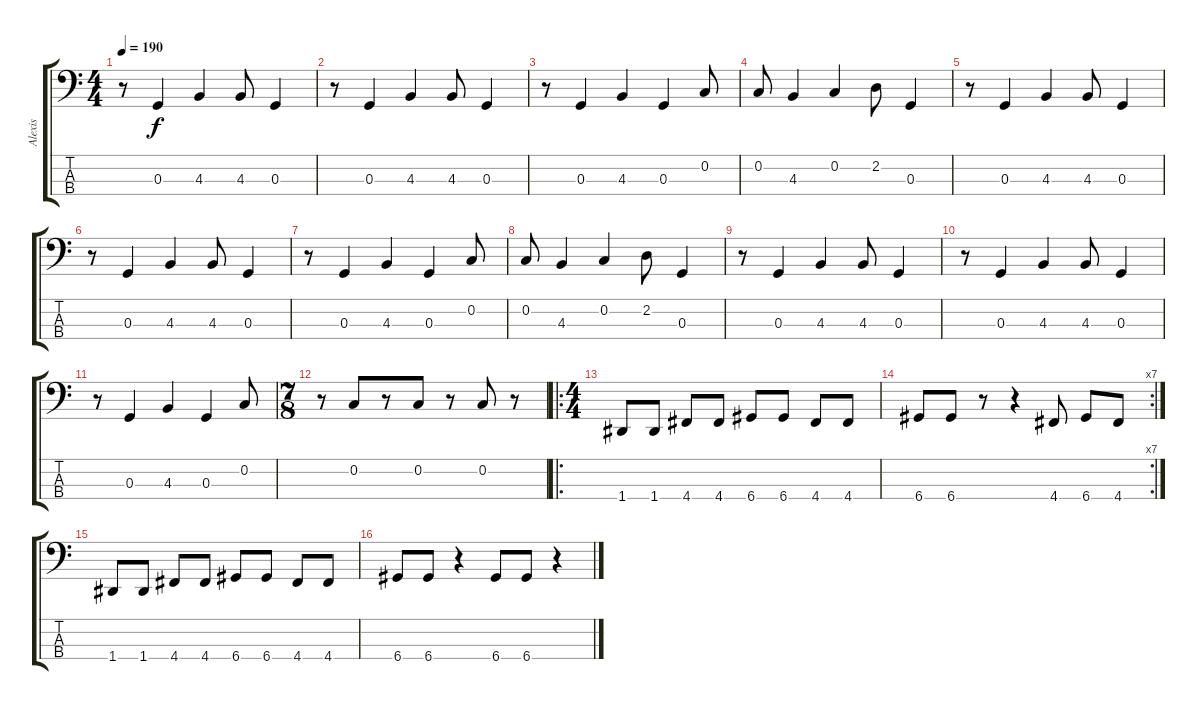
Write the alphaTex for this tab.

\track ("Alexis" "Alexis") {instrument electricbassfinger}
\staff {score tabs}
\tuning (F2 C2 G1 D1) {hide}
\ts (4 4)
\tempo 190
\clef f4
\ks c
r.8{dy f} 0.3.4 4.3.4 4.3.8 0.3.4 |
r.8 0.3.4 4.3.4 4.3.8 0.3.4 |
r.8 0.3.4 4.3.4 0.3.4 0.2.8 |
0.2.8 4.3.4 0.2.4 2.2.8 0.3.4 |
r.8 0.3.4 4.3.4 4.3.8 0.3.4 |
r.8 0.3.4 4.3.4 4.3.8 0.3.4 |
r.8 0.3.4 4.3.4 0.3.4 0.2.8 |
0.2.8 4.3.4 0.2.4 2.2.8 0.3.4 |
r.8 0.3.4 4.3.4 4.3.8 0.3.4 |
r.8 0.3.4 4.3.4 4.3.8 0.3.4 |
r.8 0.3.4 4.3.4 0.3.4 0.2.8 |
\ts (7 8)
r.8 0.2.8 r.8 0.2.8 r.8 0.2.8 r.8 |
\ro
\ts (4 4)
1.4.8 1.4.8 4.4.8 4.4.8 6.4.8 6.4.8 4.4.8 4.4.8 |
\rc 7
6.4.8 6.4.8 r.8 r.4 4.4.8 6.4.8 4.4.8 |
1.4.8 1.4.8 4.4.8 4.4.8 6.4.8 6.4.8 4.4.8 4.4.8 |
6.4.8 6.4.8 r.4 6.4.8 6.4.8 r.4
